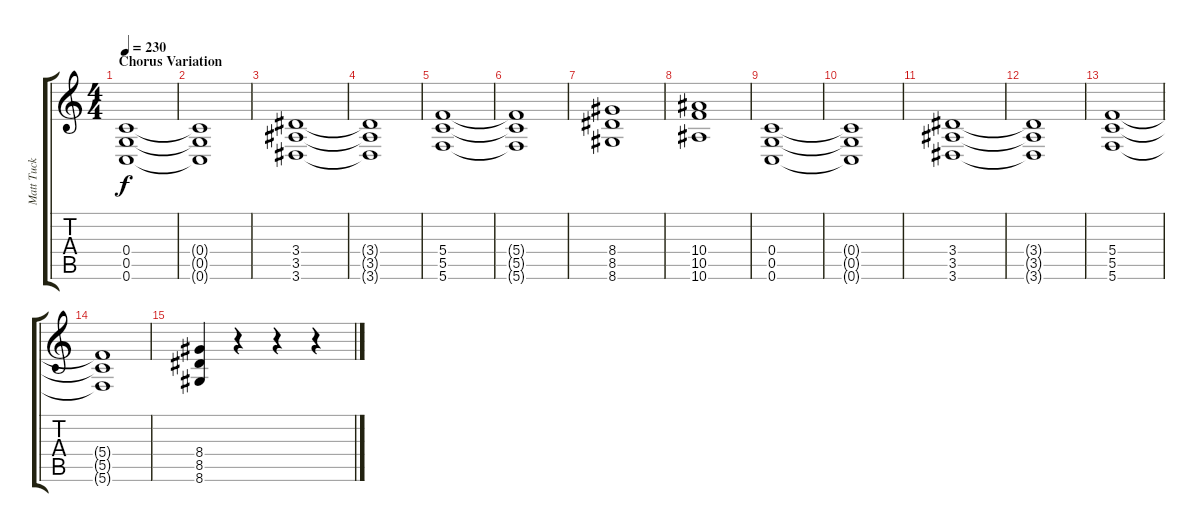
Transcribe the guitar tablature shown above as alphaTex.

\track ("Matt Tuck Guitar" "Matt Tuck ") {instrument distortionguitar}
\staff {score tabs}
\tuning (D4 A3 F3 C3 G2 C2) {hide}
\ts (4 4)
\section ("" "Chorus Variation")
\tempo 230
\clef g2
\ks c
(0.4 0.5 0.6).1{dy f} |
(0.4{t} 0.5{t} 0.6{t}).1 |
(3.4 3.5 3.6).1 |
(3.4{t} 3.5{t} 3.6{t}).1 |
(5.4 5.5 5.6).1 |
(5.4{t} 5.5{t} 5.6{t}).1 |
(8.4 8.5 8.6).1 |
(10.4 10.5 10.6).1 |
(0.4 0.5 0.6).1 |
(0.4{t} 0.5{t} 0.6{t}).1 |
(3.4 3.5 3.6).1 |
(3.4{t} 3.5{t} 3.6{t}).1 |
(5.4 5.5 5.6).1 |
(5.4{t} 5.5{t} 5.6{t}).1 |
(8.4 8.5 8.6).4 r.4 r.4 r.4
